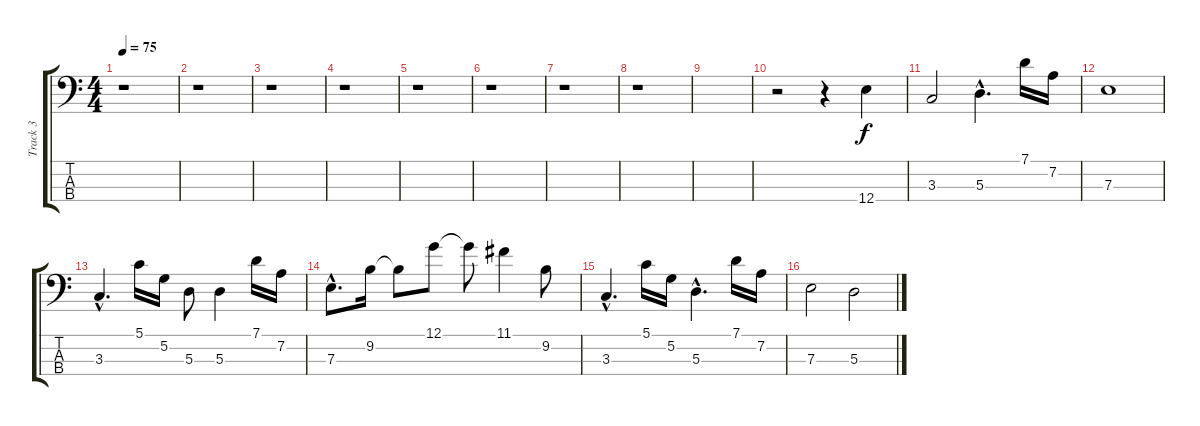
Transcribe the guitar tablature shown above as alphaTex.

\track ("Track 3" "Track 3") {instrument electricbassfinger}
\staff {score tabs}
\tuning (G2 D2 A1 E1) {hide}
\ts (4 4)
\tempo 75
\clef f4
\ks c
r.1{dy f instrument electricbassfinger} |
r.1 |
r.1 |
r.1 |
r.1 |
r.1 |
r.1 |
r.1 |
|
r.2 r.4 12.4.4 |
3.3.2 5.3{hac}.4{d} 7.1.16 7.2.16 |
7.3.1 |
3.3{hac}.4{d} 5.1.16 5.2.16 5.3.8 5.3.4 7.1.16 7.2.16 |
7.3{hac}.8{d} 9.2.16 9.2{t}.8 12.1.8 12.1{t}.8 11.1.4 9.2.8 |
3.3{hac}.4{d} 5.1.16 5.2.16 5.3{hac}.4{d} 7.1.16 7.2.16 |
7.3.2 5.3.2
